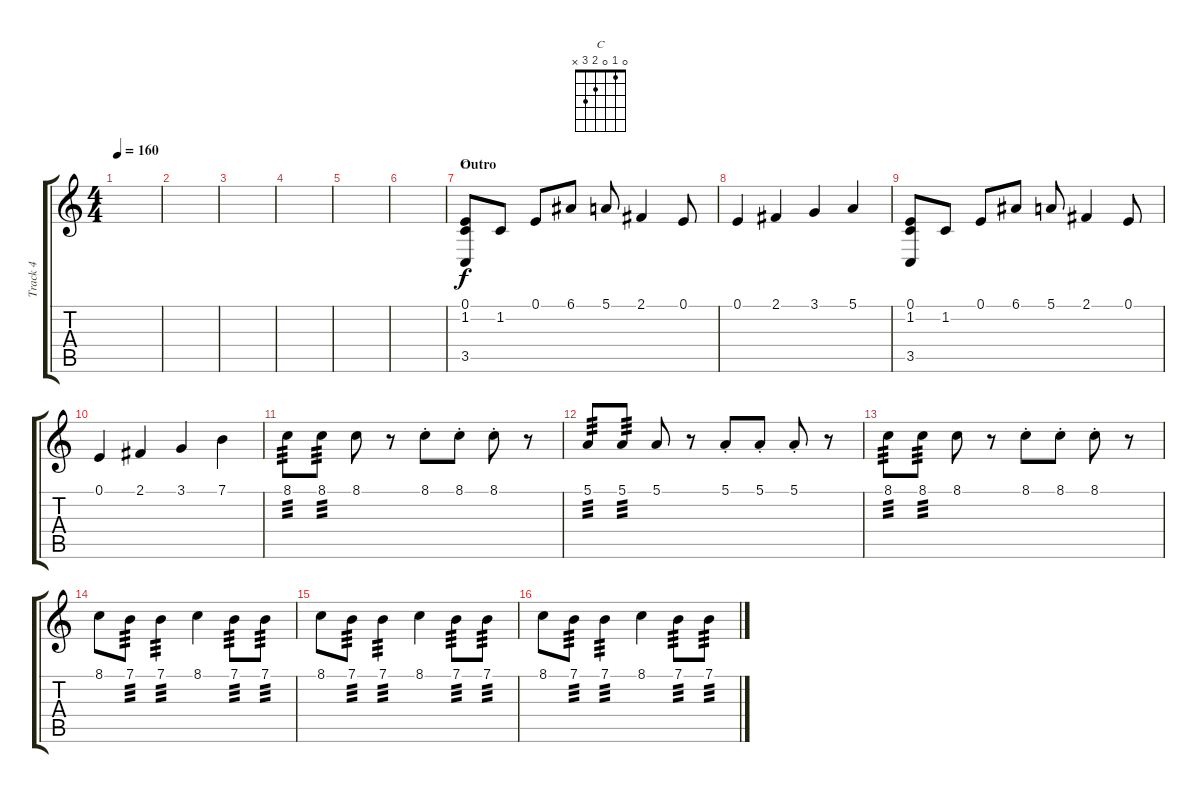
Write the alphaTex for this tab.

\track ("Track 4" "Track 4") {instrument acousticgrandpiano}
\staff {score tabs}
\tuning (E4 B3 G3 D3 A2 E2) {hide}
\chord ("C" 0 1 0 2 3 x)
\ts (4 4)
\tempo 160
\clef g2
\ks c
|
|
|
|
|
|
\section ("" "Outro")
(0.1 1.2 3.5).8{ch "C" volume 16} 1.2.8 0.1.8 6.1.8 5.1.8 2.1.4 0.1.8 |
0.1.4 2.1.4 3.1.4 5.1.4 |
(0.1 1.2 3.5).8 1.2.8 0.1.8 6.1.8 5.1.8 2.1.4 0.1.8 |
0.1.4 2.1.4 3.1.4 7.1.4 |
8.1.8{tp 3} 8.1.8{tp 3} 8.1.8 r.8 8.1{st}.8 8.1{st}.8 8.1{st}.8 r.8 |
5.1.8{tp 3} 5.1.8{tp 3} 5.1.8 r.8 5.1{st}.8 5.1{st}.8 5.1{st}.8 r.8 |
8.1.8{tp 3} 8.1.8{tp 3} 8.1.8 r.8 8.1{st}.8 8.1{st}.8 8.1{st}.8 r.8 |
8.1.8 7.1.8{tp 3} 7.1.4{tp 3} 8.1.4 7.1.8{tp 3} 7.1.8{tp 3} |
8.1.8 7.1.8{tp 3} 7.1.4{tp 3} 8.1.4 7.1.8{tp 3} 7.1.8{tp 3} |
8.1.8 7.1.8{tp 3} 7.1.4{tp 3} 8.1.4 7.1.8{tp 3} 7.1.8{tp 3}
